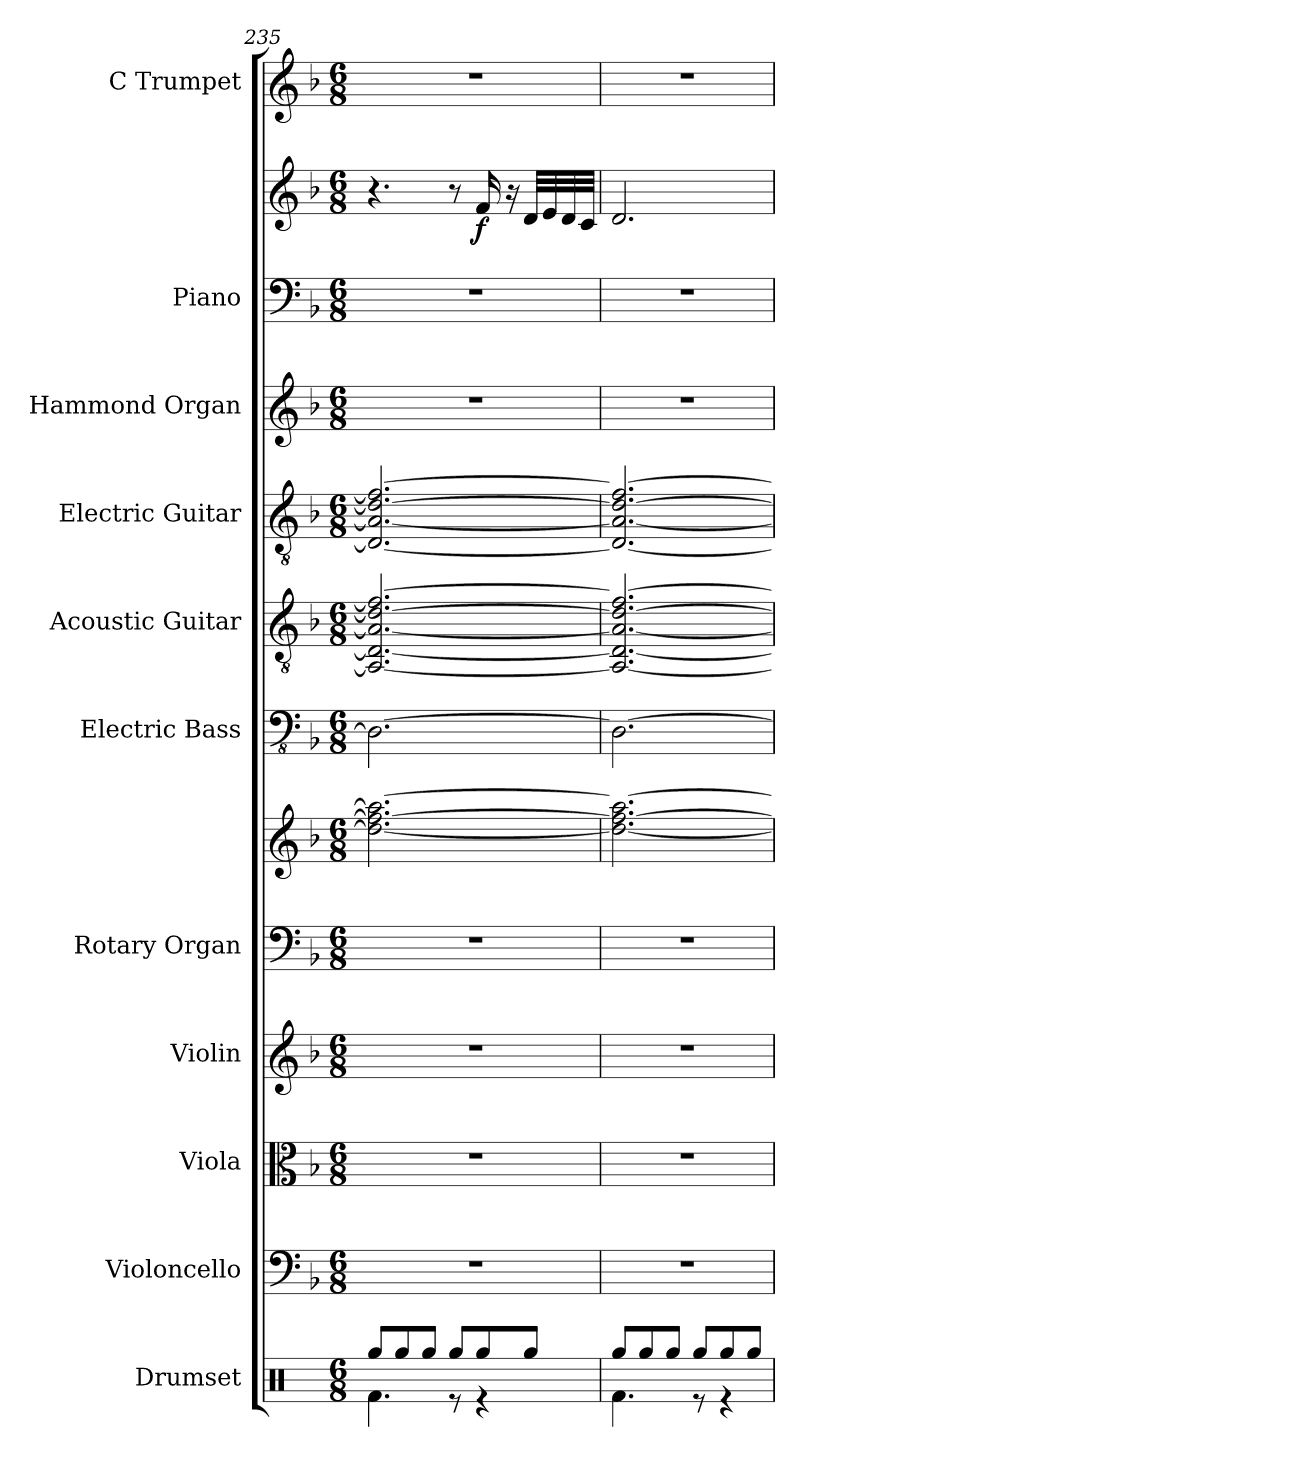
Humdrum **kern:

**kern	**kern	**kern	**kern	**kern	**kern	**kern	**kern	**kern	**kern	**kern	**kern	**dynam	**kern
*part11	*part10	*part9	*part8	*part7	*part7	*part6	*part5	*part4	*part3	*part2	*part2	*part2	*part1
*staff13	*staff12	*staff11	*staff10	*staff9	*staff8	*staff7	*staff6	*staff5	*staff4	*staff3	*staff2	*staff2/3	*staff1
*I"Drumset	*I"Violoncello	*I"Viola	*I"Violin	*I"Rotary Organ	*	*I"Electric Bass	*I"Acoustic Guitar	*I"Electric Guitar	*I"Hammond Organ	*I"Piano	*	*	*I"C Trumpet
*I'Drs.	*I'Vc.	*I'Vla.	*I'Vln.	*I'Rot. Org.	*	*I'El. B.	*I'Guit.	*I'El. Guit.	*I'Hm. Org.	*I'Pno.	*	*	*I'C Tpt.
*clefX	*clefF4	*clefC3	*clefG2	*clefF4	*clefG2	*clefFv4	*clefGv2	*clefGv2	*clefG2	*clefF4	*clefG2	*	*clefG2
*k[]	*k[b-]	*k[b-]	*k[b-]	*k[b-]	*k[b-]	*k[b-]	*k[b-]	*k[b-]	*k[b-]	*k[b-]	*k[b-]	*	*k[b-]
*M6/8	*M6/8	*M6/8	*M6/8	*M6/8	*M6/8	*M6/8	*M6/8	*M6/8	*M6/8	*M6/8	*M6/8	*	*M6/8
=235	=235	=235	=235	=235	=235	=235	=235	=235	=235	=235	=235	=235	=235
*^	*	*	*	*	*	*	*	*	*	*	*	*	*
8Rgg/L	4.Rf\	2.r	2.r	2.r	2.r	2.dd\_ 2.ff\_ 2.aa\_	2.DD\_	2.AA/_ 2.D/_ 2.A/_ 2.d/_ 2.f/_	2.D/_ 2.A/_ 2.d/_ 2.f/_	2.r	2.r	4.r	.	2.r
8Rgg/	.	.	.	.	.	.	.	.	.	.	.	.	.	.
8Rgg/J	.	.	.	.	.	.	.	.	.	.	.	.	.	.
8Rgg/L	8r	.	.	.	.	.	.	.	.	.	.	8r	.	.
!	!	!	!	!	!	!	!	!	!	!	!	!	!LO:DY:b	!
8Rgg/	4r	.	.	.	.	.	.	.	.	.	.	16f/	f	.
.	.	.	.	.	.	.	.	.	.	.	.	16r	.	.
8Rgg/J	.	.	.	.	.	.	.	.	.	.	.	32d/LLL	.	.
.	.	.	.	.	.	.	.	.	.	.	.	32e/	.	.
.	.	.	.	.	.	.	.	.	.	.	.	32d/	.	.
.	.	.	.	.	.	.	.	.	.	.	.	32c/JJJ	.	.
=236	=236	=236	=236	=236	=236	=236	=236	=236	=236	=236	=236	=236	=236	=236
8Rgg/L	4.Rf\	2.r	2.r	2.r	2.r	2.dd\_ 2.ff\_ 2.aa\_	2.DD\_	2.AA/_ 2.D/_ 2.A/_ 2.d/_ 2.f/_	2.D/_ 2.A/_ 2.d/_ 2.f/_	2.r	2.r	2.d/	.	2.r
8Rgg/	.	.	.	.	.	.	.	.	.	.	.	.	.	.
8Rgg/J	.	.	.	.	.	.	.	.	.	.	.	.	.	.
8Rgg/L	8r	.	.	.	.	.	.	.	.	.	.	.	.	.
8Rgg/	4r	.	.	.	.	.	.	.	.	.	.	.	.	.
8Rgg/J	.	.	.	.	.	.	.	.	.	.	.	.	.	.
*v	*v	*	*	*	*	*	*	*	*	*	*	*	*	*
=	=	=	=	=	=	=	=	=	=	=	=	=	=
*-	*-	*-	*-	*-	*-	*-	*-	*-	*-	*-	*-	*-	*-
